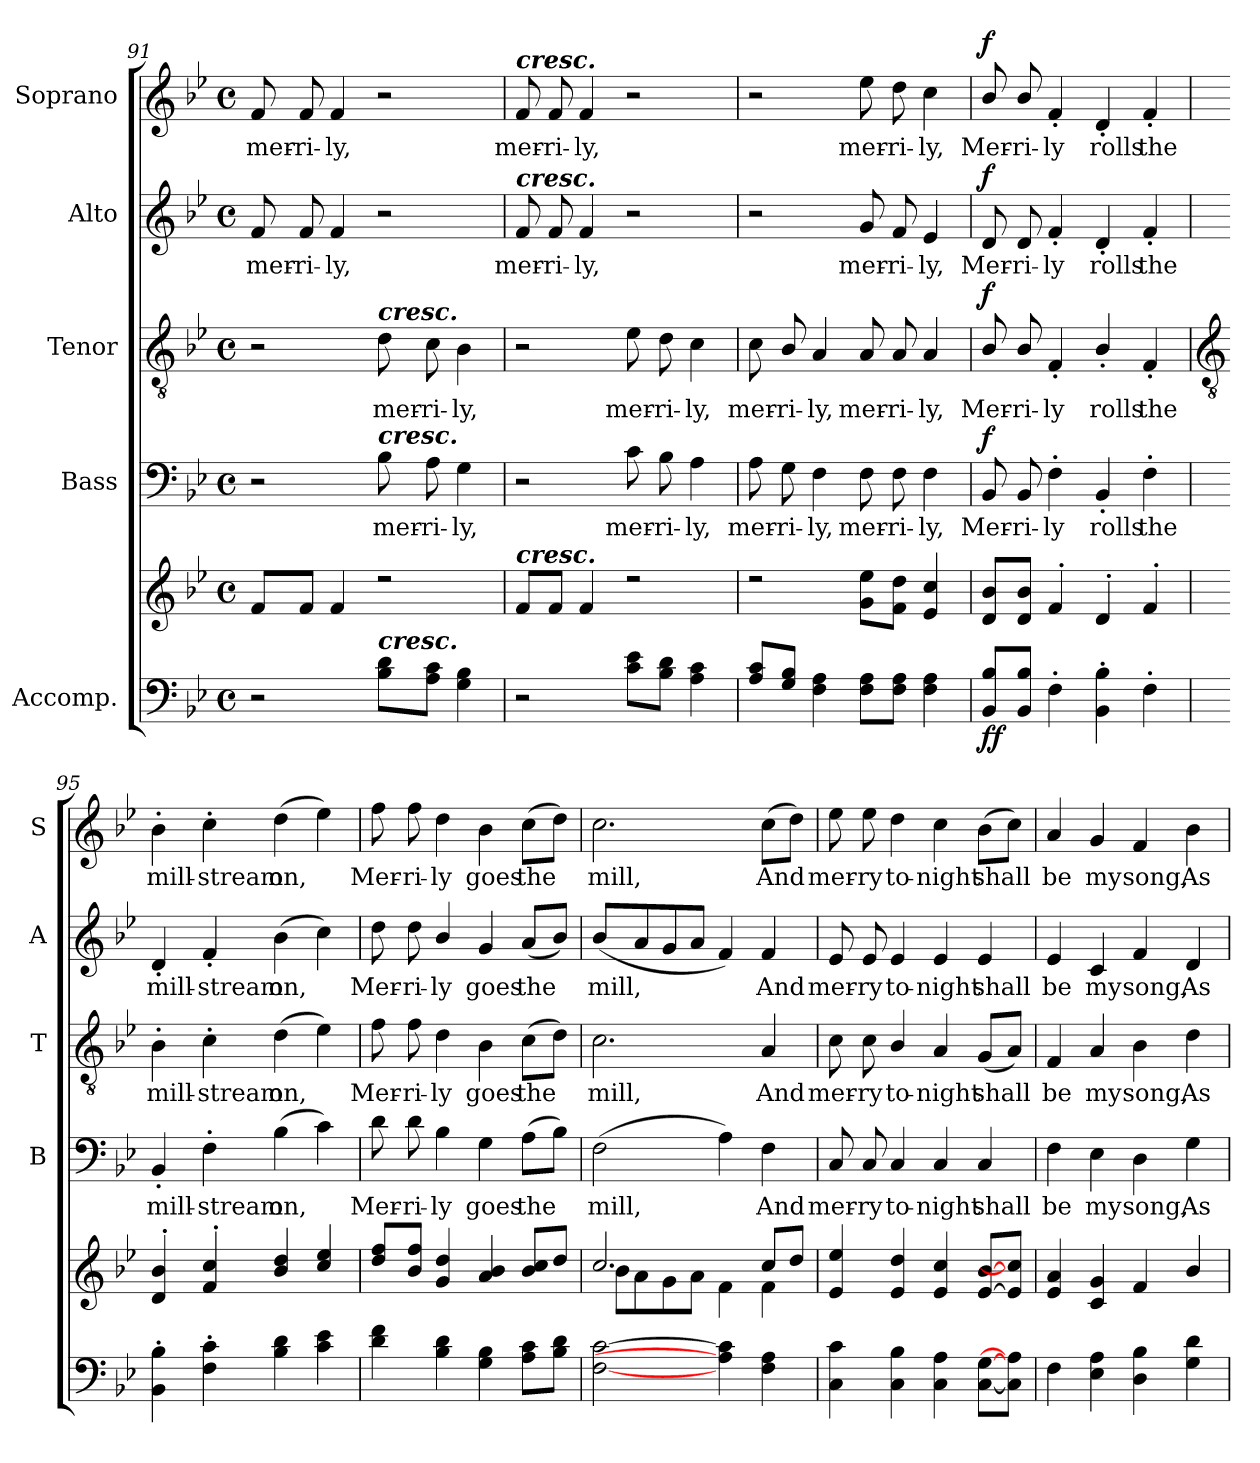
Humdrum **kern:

**kern	**kern	**dynam	**kern	**text	**dynam	**kern	**text	**dynam	**kern	**text	**dynam	**kern	**text	**dynam
*part5	*part5	*part5	*part4	*part4	*part4	*part3	*part3	*part3	*part2	*part2	*part2	*part1	*part1	*part1
*staff6	*staff5	*staff5/6	*staff4	*staff4	*staff4	*staff3	*staff3	*staff3	*staff2	*staff2	*staff2	*staff1	*staff1	*staff1
*I"Accomp.	*	*	*I"Bass	*	*	*I"Tenor	*	*	*I"Alto	*	*	*I"Soprano	*	*
*	*	*	*I'B	*	*	*I'T	*	*	*I'A	*	*	*I'S	*	*
*clefF4	*clefG2	*	*clefF4	*	*	*clefGv2	*	*	*clefG2	*	*	*clefG2	*	*
*k[b-e-]	*k[b-e-]	*	*k[b-e-]	*	*	*k[b-e-]	*	*	*k[b-e-]	*	*	*k[b-e-]	*	*
*B-:	*B-:	*	*B-:	*	*	*B-:	*	*	*B-:	*	*	*B-:	*	*
*M4/4	*M4/4	*	*M4/4	*	*	*M4/4	*	*	*M4/4	*	*	*M4/4	*	*
*met(c)	*met(c)	*	*met(c)	*	*	*met(c)	*	*	*met(c)	*	*	*met(c)	*	*
=91	=91	=91	=91	=91	=91	=91	=91	=91	=91	=91	=91	=91	=91	=91
*	*^	*	*	*	*	*	*	*	*	*	*	*	*	*
!	!	!	!	!	!	!	!	!	!	!	!LO:LY:b	!	!	!LO:LY:b	!
2r	8fL	1ryy	.	2r	.	.	2r	.	.	8f	mer-	.	8f	mer-	.
!	!	!	!	!	!	!	!	!	!	!	!LO:LY:b	!	!	!LO:LY:b	!
.	8fJ	.	.	.	.	.	.	.	.	8f	-ri-	.	8f	-ri-	.
!	!	!	!	!	!	!	!	!	!	!	!LO:LY:b	!	!	!LO:LY:b	!
.	4f	.	.	.	.	.	.	.	.	4f	-ly,	.	4f	-ly,	.
!	!	!	!	!	!	!	!LO:TX:a:Bi:t=cresc.	!	!	!	!	!	!	!	!
!	!	!	!	!LO:TX:a:Bi:t=cresc.	!	!	!	!	!	!	!	!	!	!	!
!LO:TX:a:Bi:t=cresc.	!	!	!	!	!	!	!	!	!	!	!	!	!	!	!
!	!	!	!	!	!LO:LY:b	!	!	!LO:LY:b	!	!	!	!	!	!	!
8B- 8dL	2r	.	.	8B-	mer-	.	8d	mer-	.	2r	.	.	2r	.	.
!	!	!	!	!	!LO:LY:b	!	!	!LO:LY:b	!	!	!	!	!	!	!
8A 8cJ	.	.	.	8A	-ri-	.	8c	-ri-	.	.	.	.	.	.	.
!	!	!	!	!	!LO:LY:b	!	!	!LO:LY:b	!	!	!	!	!	!	!
4G 4B-	.	.	.	4G	-ly,	.	4B-	-ly,	.	.	.	.	.	.	.
=92	=92	=92	=92	=92	=92	=92	=92	=92	=92	=92	=92	=92	=92	=92	=92
!	!	!	!	!	!	!	!	!	!	!	!	!	!LO:TX:a:Bi:t=cresc.	!	!
!	!	!	!	!	!	!	!	!	!	!LO:TX:a:Bi:t=cresc.	!	!	!	!	!
!	!LO:TX:a:Bi:t=cresc.	!	!	!	!	!	!	!	!	!	!	!	!	!	!
!	!	!	!	!	!	!	!	!	!	!	!LO:LY:b	!	!	!LO:LY:b	!
2r	8fL	1ryy	.	2r	.	.	2r	.	.	8f	mer-	.	8f	mer-	.
!	!	!	!	!	!	!	!	!	!	!	!LO:LY:b	!	!	!LO:LY:b	!
.	8fJ	.	.	.	.	.	.	.	.	8f	-ri-	.	8f	-ri-	.
!	!	!	!	!	!	!	!	!	!	!	!LO:LY:b	!	!	!LO:LY:b	!
.	4f	.	.	.	.	.	.	.	.	4f	-ly,	.	4f	-ly,	.
!	!	!	!	!	!LO:LY:b	!	!	!LO:LY:b	!	!	!	!	!	!	!
8c 8e-L	2r	.	.	8c	mer-	.	8e-	mer-	.	2r	.	.	2r	.	.
!	!	!	!	!	!LO:LY:b	!	!	!LO:LY:b	!	!	!	!	!	!	!
8B- 8dJ	.	.	.	8B-	-ri-	.	8d	-ri-	.	.	.	.	.	.	.
!	!	!	!	!	!LO:LY:b	!	!	!LO:LY:b	!	!	!	!	!	!	!
4A 4c	.	.	.	4A	-ly,	.	4c	-ly,	.	.	.	.	.	.	.
=93	=93	=93	=93	=93	=93	=93	=93	=93	=93	=93	=93	=93	=93	=93	=93
!	!	!	!	!	!LO:LY:b	!	!	!LO:LY:b	!	!	!	!	!	!	!
8A 8cL	2r	1ryy	.	8A	mer-	.	8c	mer-	.	2r	.	.	2r	.	.
!	!	!	!	!	!LO:LY:b	!	!	!LO:LY:b	!	!	!	!	!	!	!
8G/ 8B-/J	.	.	.	8G\	-ri-	.	8B-/	-ri-	.	.	.	.	.	.	.
!	!	!	!	!	!LO:LY:b	!	!	!LO:LY:b	!	!	!	!	!	!	!
4F 4A	.	.	.	4F	-ly,	.	4A	-ly,	.	.	.	.	.	.	.
!	!	!	!	!	!LO:LY:b	!	!	!LO:LY:b	!	!	!LO:LY:b	!	!	!LO:LY:b	!
8F 8AL	8g\ 8ee-\L	.	.	8F	mer-	.	8A	mer-	.	8g	mer-	.	8ee-	mer-	.
!	!	!	!	!	!LO:LY:b	!	!	!LO:LY:b	!	!	!LO:LY:b	!	!	!LO:LY:b	!
8F 8AJ	8f 8ddJ	.	.	8F	-ri-	.	8A	-ri-	.	8f	-ri-	.	8dd	-ri-	.
!	!	!	!	!	!LO:LY:b	!	!	!LO:LY:b	!	!	!LO:LY:b	!	!	!LO:LY:b	!
4F 4A	4e- 4cc	.	.	4F	-ly,	.	4A	-ly,	.	4e-	-ly,	.	4cc	-ly,	.
=94	=94	=94	=94	=94	=94	=94	=94	=94	=94	=94	=94	=94	=94	=94	=94
!	!	!	!LO:DY:b=2	!	!LO:LY:b	!	!	!LO:LY:b	!	!	!LO:LY:b	!	!	!LO:LY:b	!
!	!	!	!LO:DY:n=1:b	!	!	!LO:DY:b	!	!	!LO:DY:b	!	!	!LO:DY:b	!	!	!LO:DY:b
8BB-\ 8B-\L	8d/ 8b-/L	1ryy	f f	8BB-	Mer-	f	8B-/	Mer-	f	8d	Mer-	f	8b-/	Mer-	f
!	!	!	!	!	!LO:LY:b	!	!	!LO:LY:b	!	!	!LO:LY:b	!	!	!LO:LY:b	!
8BB-/ 8B-/J	8d/ 8b-/J	.	.	8BB-	-ri-	.	8B-/	-ri-	.	8d	-ri-	.	8b-/	-ri-	.
!	!	!	!	!	!LO:LY:b	!	!	!LO:LY:b	!	!	!LO:LY:b	!	!	!LO:LY:b	!
4F'	4f'	.	.	4F'	-ly	.	4F'	-ly	.	4f'	-ly	.	4f'	-ly	.
!	!	!	!	!	!LO:LY:b	!	!	!LO:LY:b	!	!	!LO:LY:b	!	!	!LO:LY:b	!
4BB-' 4B-'	4d'	.	.	4BB-'	rolls	.	4B-'/	rolls	.	4d'	rolls	.	4d'	rolls	.
!	!	!	!	!	!LO:LY:b	!	!	!LO:LY:b	!	!	!LO:LY:b	!	!	!LO:LY:b	!
4F'	4f'	.	.	4F'	the	.	4F'	the	.	4f'	the	.	4f'	the	.
!!LO:LB:g=z
=95	=95	=95	=95	=95	=95	=95	=95	=95	=95	=95	=95	=95	=95	=95	=95
*	*	*	*	*	*	*	*clefGv2	*	*	*	*	*	*	*	*
!	!	!	!	!	!LO:LY:b	!	!	!LO:LY:b	!	!	!LO:LY:b	!	!	!LO:LY:b	!
4BB-' 4B-'	4d' 4b-'	1ryy	.	4BB-'	mill-	.	4B-'	mill-	.	4d'	mill-	.	4b-'	mill-	.
!	!	!	!	!	!LO:LY:b	!	!	!LO:LY:b	!	!	!LO:LY:b	!	!	!LO:LY:b	!
4F' 4c'	4f' 4cc'	.	.	4F'	-stream	.	4c'	-stream	.	4f'	-stream	.	4cc'	-stream	.
!	!	!	!	!	!LO:LY:b	!	!	!LO:LY:b	!	!	!LO:LY:b	!	!	!LO:LY:b	!
4B- 4d	4b- 4dd	.	.	(>4B-	on,	.	(>4d	on,	.	(>4b-	on,	.	(>4dd	on,	.
4c 4e-	4cc 4ee-	.	.	4c)	.	.	4e-)	.	.	4cc)	.	.	4ee-)	.	.
=96	=96	=96	=96	=96	=96	=96	=96	=96	=96	=96	=96	=96	=96	=96	=96
!	!	!	!	!	!LO:LY:b	!	!	!LO:LY:b	!	!	!LO:LY:b	!	!	!LO:LY:b	!
4d 4f	8dd 8ffL	1ryy	.	8d	Mer-	.	8f	Mer-	.	8dd	Mer-	.	8ff	Mer-	.
!	!	!	!	!	!LO:LY:b	!	!	!LO:LY:b	!	!	!LO:LY:b	!	!	!LO:LY:b	!
.	8b- 8ffJ	.	.	8d	-ri-	.	8f	-ri-	.	8dd	-ri-	.	8ff	-ri-	.
!	!	!	!	!	!LO:LY:b	!	!	!LO:LY:b	!	!	!LO:LY:b	!	!	!LO:LY:b	!
4B-\ 4d\	4g 4dd	.	.	4B-\	-ly	.	4d	-ly	.	4b-/	-ly	.	4dd	-ly	.
!	!	!	!	!	!LO:LY:b	!	!	!LO:LY:b	!	!	!LO:LY:b	!	!	!LO:LY:b	!
4G 4B-	4a 4b-	.	.	4G	goes	.	4B-	goes	.	4g	goes	.	4b-	goes	.
!	!	!	!	!	!LO:LY:b	!	!	!LO:LY:b	!	!	!LO:LY:b	!	!	!LO:LY:b	!
8A 8cL	8b- 8ccL	.	.	(>8AL	the	.	(>8cL	the	.	(<8aL	the	.	(>8ccL	the	.
8B- 8dJ	8ddJ	.	.	8B-J)	.	.	8dJ)	.	.	8b-J)	.	.	8ddJ)	.	.
=97	=97	=97	=97	=97	=97	=97	=97	=97	=97	=97	=97	=97	=97	=97	=97
!	!	!	!	!	!LO:LY:b	!	!	!LO:LY:b	!	!	!LO:LY:b	!	!	!LO:LY:b	!
[2F [2c	2.cc/	8b-\L	.	(>2F	mill,	.	2.c	mill,	.	(<8b-L	mill,	.	2.cc	mill,	.
.	.	8a\	.	.	.	.	.	.	.	8a	.	.	.	.	.
.	.	8g\	.	.	.	.	.	.	.	8g	.	.	.	.	.
.	.	8a\J	.	.	.	.	.	.	.	8aJ	.	.	.	.	.
4A] 4c]	.	4f\	.	4A)	.	.	.	.	.	4f)	.	.	.	.	.
!	!	!	!	!	!LO:LY:b	!	!	!LO:LY:b	!	!	!LO:LY:b	!	!	!LO:LY:b	!
4F 4A	8cc/L	4f\	.	4F	And	.	4A	And	.	4f	And	.	(>8ccL	And	.
.	8dd/J	.	.	.	.	.	.	.	.	.	.	.	8ddJ)	.	.
=98	=98	=98	=98	=98	=98	=98	=98	=98	=98	=98	=98	=98	=98	=98	=98
!	!	!	!	!	!LO:LY:b	!	!	!LO:LY:b	!	!	!LO:LY:b	!	!	!LO:LY:b	!
4C 4c	4e- 4ee-	1ryy	.	8C	mer-	.	8c	mer-	.	8e-	mer-	.	8ee-	mer-	.
!	!	!	!	!	!LO:LY:b	!	!	!LO:LY:b	!	!	!LO:LY:b	!	!	!LO:LY:b	!
.	.	.	.	8C	-ry	.	8c	-ry	.	8e-	-ry	.	8ee-	-ry	.
!	!	!	!	!	!LO:LY:b	!	!	!LO:LY:b	!	!	!LO:LY:b	!	!	!LO:LY:b	!
4C 4B-	4e- 4dd	.	.	4C	to-	.	4B-/	to-	.	4e-	to-	.	4dd	to-	.
!	!	!	!	!	!LO:LY:b	!	!	!LO:LY:b	!	!	!LO:LY:b	!	!	!LO:LY:b	!
4C 4A	4e- 4cc	.	.	4C	-night	.	4A	-night	.	4e-	-night	.	4cc	-night	.
!	!	!	!	!	!LO:LY:b	!	!	!LO:LY:b	!	!	!LO:LY:b	!	!	!LO:LY:b	!
[8C [8GL	[8e- [8b-L	.	.	4C	shall	.	(<8GL	shall	.	4e-	shall	.	(>8b-L	shall	.
8C] 8A]J	8e-] 8cc]J	.	.	.	.	.	8AJ)	.	.	.	.	.	8ccJ)	.	.
=99	=99	=99	=99	=99	=99	=99	=99	=99	=99	=99	=99	=99	=99	=99	=99
!	!	!	!	!	!LO:LY:b	!	!	!LO:LY:b	!	!	!LO:LY:b	!	!	!LO:LY:b	!
4F	4e- 4a	1ryy	.	4F	be	.	4F	be	.	4e-	be	.	4a	be	.
!	!	!	!	!	!LO:LY:b	!	!	!LO:LY:b	!	!	!LO:LY:b	!	!	!LO:LY:b	!
4E- 4A	4c 4g	.	.	4E-	my	.	4A	my	.	4c	my	.	4g	my	.
!	!	!	!	!	!LO:LY:b	!	!	!LO:LY:b	!	!	!LO:LY:b	!	!	!LO:LY:b	!
4D 4B-	4f	.	.	4D	song,	.	4B-	song,	.	4f	song,	.	4f	song,	.
!	!	!	!	!	!LO:LY:b	!	!	!LO:LY:b	!	!	!LO:LY:b	!	!	!LO:LY:b	!
4G 4d	4b-	.	.	4G	As	.	4d	As	.	4d	As	.	4b-	As	.
*	*v	*v	*	*	*	*	*	*	*	*	*	*	*	*	*
=	=	=	=	=	=	=	=	=	=	=	=	=	=	=
*-	*-	*-	*-	*-	*-	*-	*-	*-	*-	*-	*-	*-	*-	*-
